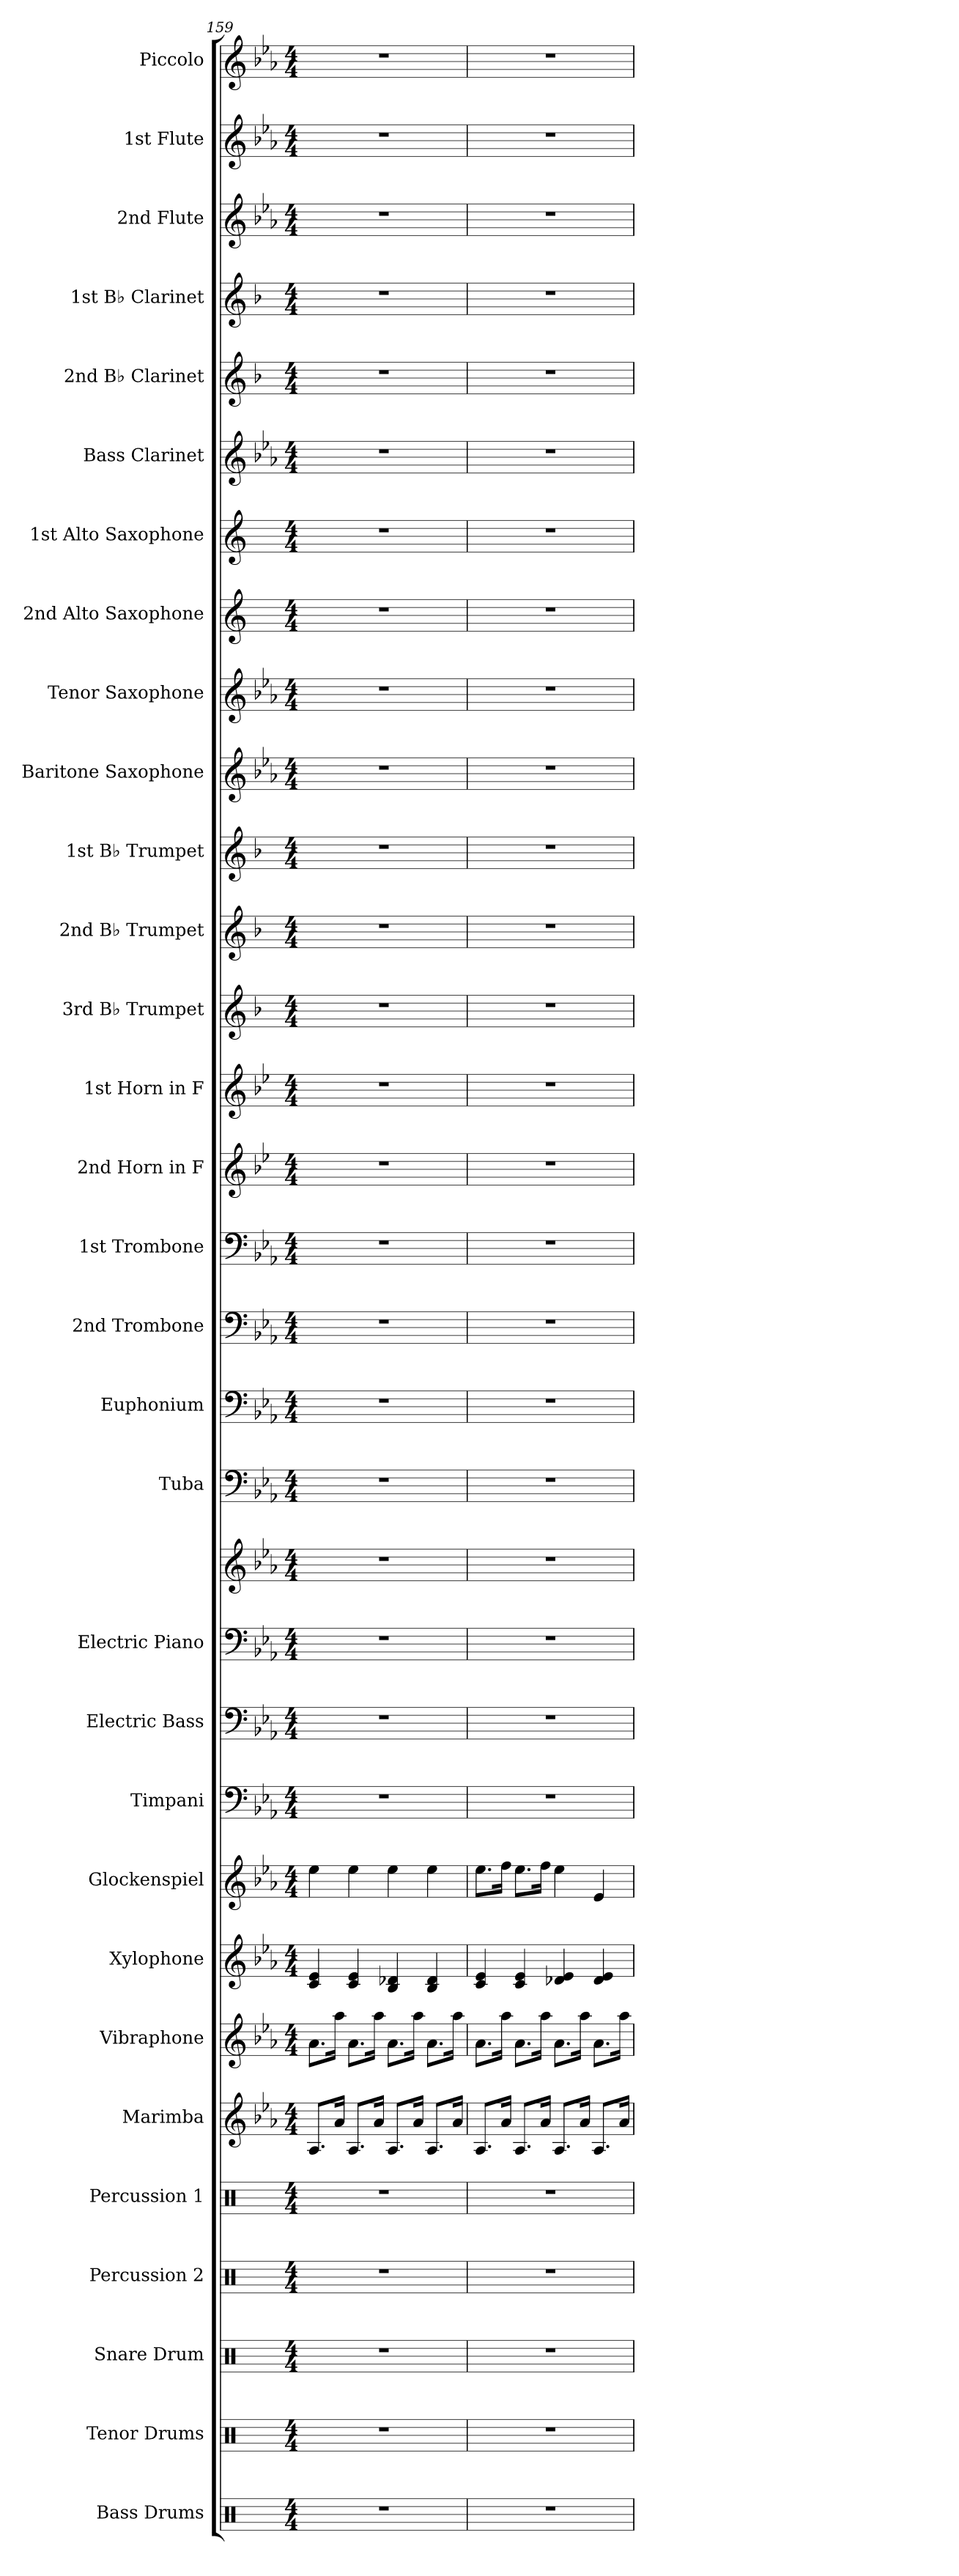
**kern	**kern	**kern	**kern	**kern	**kern	**kern	**kern	**kern	**kern	**kern	**kern	**kern	**kern	**kern	**kern	**kern	**kern	**kern	**kern	**kern	**kern	**kern	**kern	**kern	**kern	**kern	**kern	**kern	**kern	**kern	**kern
*part31	*part30	*part29	*part28	*part27	*part26	*part25	*part24	*part23	*part22	*part21	*part20	*part20	*part19	*part18	*part17	*part16	*part15	*part14	*part13	*part12	*part11	*part10	*part9	*part8	*part7	*part6	*part5	*part4	*part3	*part2	*part1
*staff32	*staff31	*staff30	*staff29	*staff28	*staff27	*staff26	*staff25	*staff24	*staff23	*staff22	*staff21	*staff20	*staff19	*staff18	*staff17	*staff16	*staff15	*staff14	*staff13	*staff12	*staff11	*staff10	*staff9	*staff8	*staff7	*staff6	*staff5	*staff4	*staff3	*staff2	*staff1
*I"Bass Drums	*I"Tenor Drums	*I"Snare Drum	*I"Percussion 2	*I"Percussion 1	*I"Marimba	*I"Vibraphone	*I"Xylophone	*I"Glockenspiel	*I"Timpani	*I"Electric Bass	*I"Electric Piano	*	*I"Tuba	*I"Euphonium	*I"2nd Trombone	*I"1st Trombone	*I"2nd Horn in F	*I"1st Horn in F	*I"3rd B♭ Trumpet	*I"2nd B♭ Trumpet	*I"1st B♭ Trumpet	*I"Baritone Saxophone	*I"Tenor Saxophone	*I"2nd Alto Saxophone	*I"1st Alto Saxophone	*I"Bass Clarinet	*I"2nd B♭ Clarinet	*I"1st B♭ Clarinet	*I"2nd Flute	*I"1st Flute	*I"Piccolo
*I'B.D.	*I'T.D.	*I'S.D.	*I'Perc.	*I'Perc.	*I'Mrm.	*I'Vib.	*I'Xyl.	*I'Glock.	*I'Timp.	*I'El. B.	*I'El. Pno.	*	*I'Tba.	*I'Euph.	*I'Tbn.	*I'Tbn.	*	*	*I'B♭ Tpt.	*I'B♭ Tpt.	*I'B♭ Tpt.	*I'Bar. Sax.	*I'T. Sax.	*I'A. Sax.	*I'A. Sax.	*I'B. Cl.	*I'B♭ Cl.	*I'B♭ Cl.	*I'Fl.	*I'Fl.	*I'Picc.
!!LO:PB:g=z
*clefX	*clefX	*clefX	*clefX	*clefX	*clefG2	*clefG2	*clefG2	*clefG2	*clefF4	*clefF4	*clefF4	*clefG2	*clefF4	*clefF4	*clefF4	*clefF4	*clefG2	*clefG2	*clefG2	*clefG2	*clefG2	*clefG2	*clefG2	*clefG2	*clefG2	*clefG2	*clefG2	*clefG2	*clefG2	*clefG2	*clefG2
*	*	*	*	*	*	*	*ITrd-7c-12	*ITrd-14c-24	*	*ITrd7c12	*	*	*	*	*	*	*ITrd4c7	*ITrd4c7	*ITrd1c2	*ITrd1c2	*ITrd1c2	*ITrd12c21	*ITrd8c14	*ITrd5c9	*ITrd5c9	*ITrd8c14	*ITrd1c2	*ITrd1c2	*	*	*ITrd-7c-12
*k[]	*k[]	*k[]	*k[]	*k[]	*k[b-e-a-]	*k[b-e-a-]	*k[b-e-a-]	*k[b-e-a-]	*k[b-e-a-]	*k[b-e-a-]	*k[b-e-a-]	*k[b-e-a-]	*k[b-e-a-]	*k[b-e-a-]	*k[b-e-a-]	*k[b-e-a-]	*k[b-e-a-]	*k[b-e-a-]	*k[b-e-a-]	*k[b-e-a-]	*k[b-e-a-]	*k[b-e-a-]	*k[b-e-a-]	*k[b-e-a-]	*k[b-e-a-]	*k[b-e-a-]	*k[b-e-a-]	*k[b-e-a-]	*k[b-e-a-]	*k[b-e-a-]	*k[b-e-a-]
*M4/4	*M4/4	*M4/4	*M4/4	*M4/4	*M4/4	*M4/4	*M4/4	*M4/4	*M4/4	*M4/4	*M4/4	*M4/4	*M4/4	*M4/4	*M4/4	*M4/4	*M4/4	*M4/4	*M4/4	*M4/4	*M4/4	*M4/4	*M4/4	*M4/4	*M4/4	*M4/4	*M4/4	*M4/4	*M4/4	*M4/4	*M4/4
=159	=159	=159	=159	=159	=159	=159	=159	=159	=159	=159	=159	=159	=159	=159	=159	=159	=159	=159	=159	=159	=159	=159	=159	=159	=159	=159	=159	=159	=159	=159	=159
1r	1r	1r	1r	1r	8.A-/L	8.a-\L	4cc/ 4ee-/	4eeee-\	1r	1r	1r	1r	1r	1r	1r	1r	1r	1r	1r	1r	1r	1r	1r	1r	1r	1r	1r	1r	1r	1r	1r
.	.	.	.	.	16a-/Jk	16aa-\Jk	.	.	.	.	.	.	.	.	.	.	.	.	.	.	.	.	.	.	.	.	.	.	.	.	.
.	.	.	.	.	8.A-/L	8.a-\L	4cc/ 4ee-/	4eeee-\	.	.	.	.	.	.	.	.	.	.	.	.	.	.	.	.	.	.	.	.	.	.	.
.	.	.	.	.	16a-/Jk	16aa-\Jk	.	.	.	.	.	.	.	.	.	.	.	.	.	.	.	.	.	.	.	.	.	.	.	.	.
.	.	.	.	.	8.A-/L	8.a-\L	4b-/ 4dd-X/	4eeee-\	.	.	.	.	.	.	.	.	.	.	.	.	.	.	.	.	.	.	.	.	.	.	.
.	.	.	.	.	16a-/Jk	16aa-\Jk	.	.	.	.	.	.	.	.	.	.	.	.	.	.	.	.	.	.	.	.	.	.	.	.	.
.	.	.	.	.	8.A-/L	8.a-\L	4b-/ 4dd-/	4eeee-\	.	.	.	.	.	.	.	.	.	.	.	.	.	.	.	.	.	.	.	.	.	.	.
.	.	.	.	.	16a-/Jk	16aa-\Jk	.	.	.	.	.	.	.	.	.	.	.	.	.	.	.	.	.	.	.	.	.	.	.	.	.
=160	=160	=160	=160	=160	=160	=160	=160	=160	=160	=160	=160	=160	=160	=160	=160	=160	=160	=160	=160	=160	=160	=160	=160	=160	=160	=160	=160	=160	=160	=160	=160
1r	1r	1r	1r	1r	8.A-/L	8.a-\L	4cc/ 4ee-/	8.eeee-\L	1r	1r	1r	1r	1r	1r	1r	1r	1r	1r	1r	1r	1r	1r	1r	1r	1r	1r	1r	1r	1r	1r	1r
.	.	.	.	.	16a-/Jk	16aa-\Jk	.	16ffff\Jk	.	.	.	.	.	.	.	.	.	.	.	.	.	.	.	.	.	.	.	.	.	.	.
.	.	.	.	.	8.A-/L	8.a-\L	4cc/ 4ee-/	8.eeee-\L	.	.	.	.	.	.	.	.	.	.	.	.	.	.	.	.	.	.	.	.	.	.	.
.	.	.	.	.	16a-/Jk	16aa-\Jk	.	16ffff\Jk	.	.	.	.	.	.	.	.	.	.	.	.	.	.	.	.	.	.	.	.	.	.	.
.	.	.	.	.	8.A-/L	8.a-\L	4dd-X/ 4ee-/	4eeee-\	.	.	.	.	.	.	.	.	.	.	.	.	.	.	.	.	.	.	.	.	.	.	.
.	.	.	.	.	16a-/Jk	16aa-\Jk	.	.	.	.	.	.	.	.	.	.	.	.	.	.	.	.	.	.	.	.	.	.	.	.	.
.	.	.	.	.	8.A-/L	8.a-\L	4dd-/ 4ee-/	4eee-/	.	.	.	.	.	.	.	.	.	.	.	.	.	.	.	.	.	.	.	.	.	.	.
.	.	.	.	.	16a-/Jk	16aa-\Jk	.	.	.	.	.	.	.	.	.	.	.	.	.	.	.	.	.	.	.	.	.	.	.	.	.
=	=	=	=	=	=	=	=	=	=	=	=	=	=	=	=	=	=	=	=	=	=	=	=	=	=	=	=	=	=	=	=
*-	*-	*-	*-	*-	*-	*-	*-	*-	*-	*-	*-	*-	*-	*-	*-	*-	*-	*-	*-	*-	*-	*-	*-	*-	*-	*-	*-	*-	*-	*-	*-
